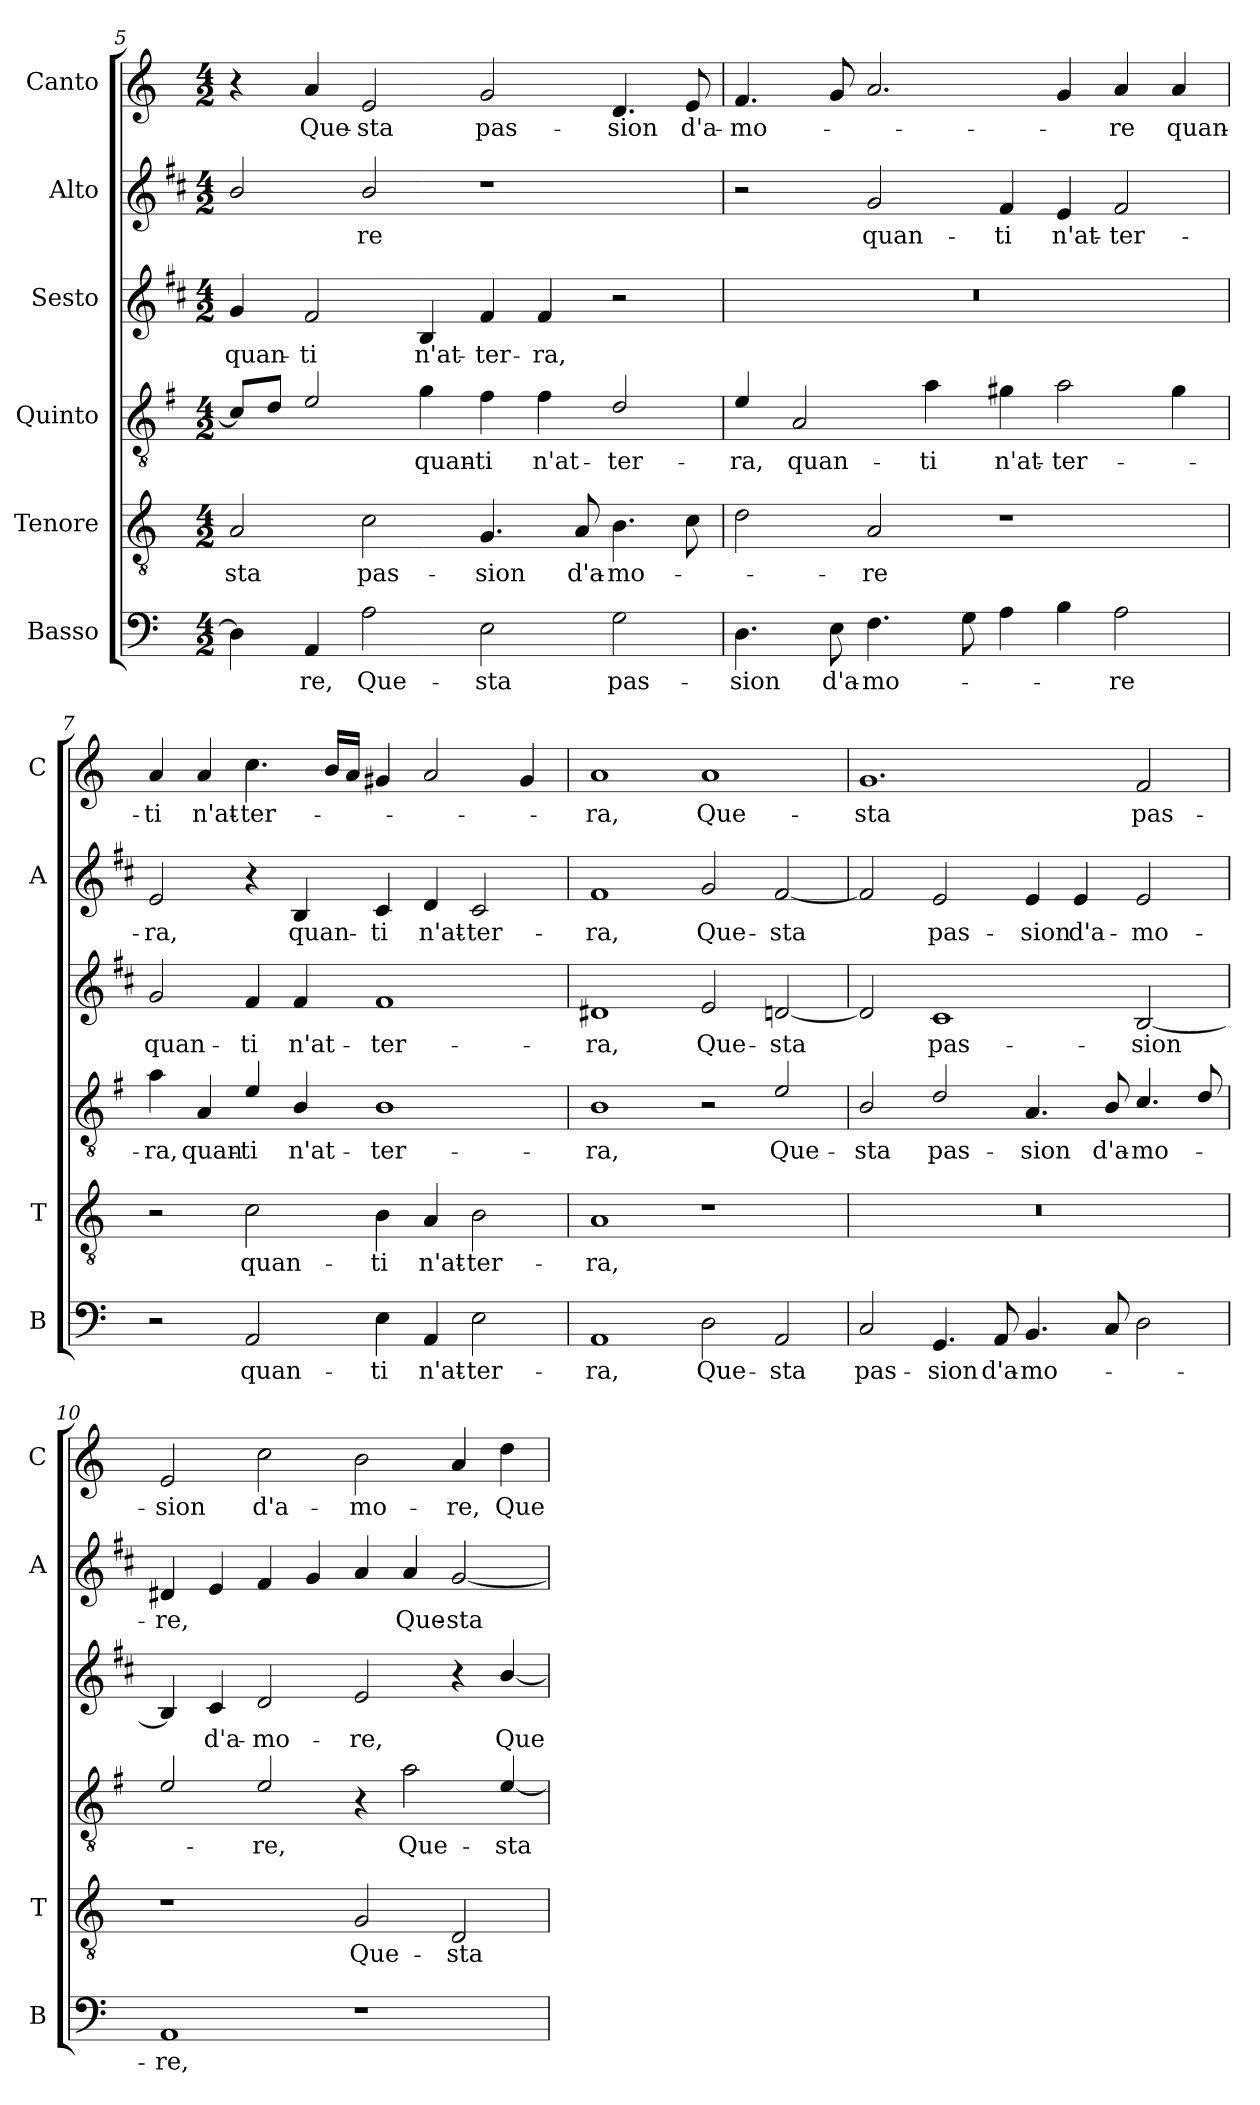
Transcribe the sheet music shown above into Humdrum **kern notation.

**kern	**text	**kern	**text	**kern	**text	**kern	**text	**kern	**text	**kern	**text
*part6	*part6	*part5	*part5	*part4	*part4	*part3	*part3	*part2	*part2	*part1	*part1
*staff6	*staff6	*staff5	*staff5	*staff4	*staff4	*staff3	*staff3	*staff2	*staff2	*staff1	*staff1
*I"Basso	*	*I"Tenore	*	*I"Quinto	*	*I"Sesto	*	*I"Alto	*	*I"Canto	*
*I'B	*	*I'T	*	*	*	*	*	*I'A	*	*I'C	*
*clefF4	*	*clefGv2	*	*clefGv2	*	*clefG2	*	*clefG2	*	*clefG2	*
*	*	*	*	*ITrd4c7	*	*ITrd1c2	*	*ITrd1c2	*	*	*
*k[]	*	*k[]	*	*k[]	*	*k[]	*	*k[]	*	*k[]	*
*C:	*	*C:	*	*C:	*	*C:	*	*C:	*	*C:	*
*M4/2	*	*M4/2	*	*M4/2	*	*M4/2	*	*M4/2	*	*M4/2	*
=5	=5	=5	=5	=5	=5	=5	=5	=5	=5	=5	=5
!	!	!	!LO:LY:b	!	!	!	!LO:LY:b	!	!	!	!
4D\]	.	2A/	-sta	8F/L]	.	4f/	quan-	2a/	.	4r	.
.	.	.	.	8G/J	.	.	.	.	.	.	.
!	!LO:LY:b	!	!	!	!	!	!LO:LY:b	!	!	!	!LO:LY:b
4AA/	-re,	.	.	2A/	.	2e/	-ti	.	.	4a/	Que-
!	!LO:LY:b	!	!LO:LY:b	!	!	!	!	!	!LO:LY:b	!	!LO:LY:b
2A\	Que-	2c\	pas-	.	.	.	.	2a/	-re	2e/	-sta
!	!	!	!	!	!LO:LY:b	!	!LO:LY:b	!	!	!	!
.	.	.	.	4c\	quan-	4A/	n'at-	.	.	.	.
!	!LO:LY:b	!	!LO:LY:b	!	!LO:LY:b	!	!LO:LY:b	!	!	!	!LO:LY:b
2E\	-sta	4.G/	-sion	4B\	-ti	4e/	-ter-	1r	.	2g/	pas-
!	!	!	!	!	!LO:LY:b	!	!LO:LY:b	!	!	!	!
.	.	.	.	4B\	n'at-	4e/	-ra,	.	.	.	.
!	!	!	!LO:LY:b	!	!	!	!	!	!	!	!
.	.	8A/	d'a-	.	.	.	.	.	.	.	.
!	!LO:LY:b	!	!LO:LY:b	!	!LO:LY:b	!	!	!	!	!	!LO:LY:b
2G\	pas-	4.B\	-mo-	2G/	-ter-	2r	.	.	.	4.d/	-sion
!	!	!	!	!	!	!	!	!	!	!	!LO:LY:b
.	.	8c\	.	.	.	.	.	.	.	8e/	d'a-
=6	=6	=6	=6	=6	=6	=6	=6	=6	=6	=6	=6
!	!LO:LY:b	!	!	!	!LO:LY:b	!	!	!	!	!	!LO:LY:b
4.D\	-sion	2d\	.	4A/	-ra,	0r	.	2r	.	4.f/	-mo-
!	!	!	!	!	!LO:LY:b	!	!	!	!	!	!
.	.	.	.	2D/	quan-	.	.	.	.	.	.
!	!LO:LY:b	!	!	!	!	!	!	!	!	!	!
8E\	d'a-	.	.	.	.	.	.	.	.	8g/	.
!	!LO:LY:b	!	!LO:LY:b	!	!	!	!	!	!LO:LY:b	!	!
4.F\	-mo-	2A/	-re	.	.	.	.	2f/	quan-	2.a/	.
!	!	!	!	!	!LO:LY:b	!	!	!	!	!	!
.	.	.	.	4d\	-ti	.	.	.	.	.	.
8G\	.	.	.	.	.	.	.	.	.	.	.
!	!	!	!	!	!LO:LY:b	!	!	!	!LO:LY:b	!	!
4A\	.	1r	.	4c#X\	n'at-	.	.	4e/	-ti	.	.
!	!	!	!	!	!LO:LY:b	!	!	!	!LO:LY:b	!	!
4B\	.	.	.	2d\	-ter-	.	.	4d/	n'at-	4g/	.
!	!LO:LY:b	!	!	!	!	!	!	!	!LO:LY:b	!	!LO:LY:b
2A\	-re	.	.	.	.	.	.	2e/	-ter-	4a/	-re
!	!	!	!	!	!	!	!	!	!	!	!LO:LY:b
.	.	.	.	4c#\	.	.	.	.	.	4a/	quan-
!!LO:PB:g=z
=7	=7	=7	=7	=7	=7	=7	=7	=7	=7	=7	=7
!	!	!	!	!	!LO:LY:b	!	!LO:LY:b	!	!LO:LY:b	!	!LO:LY:b
2r	.	2r	.	4d\	-ra,	2f/	quan-	2d/	-ra,	4a/	-ti
!	!	!	!	!	!LO:LY:b	!	!	!	!	!	!LO:LY:b
.	.	.	.	4D/	quan-	.	.	.	.	4a/	n'at-
!	!LO:LY:b	!	!LO:LY:b	!	!LO:LY:b	!	!LO:LY:b	!	!	!	!LO:LY:b
2AA/	quan-	2c\	quan-	4A/	-ti	4e/	-ti	4r	.	4.cc\	-ter-
!	!	!	!	!	!LO:LY:b	!	!LO:LY:b	!	!LO:LY:b	!	!
.	.	.	.	4E/	n'at-	4e/	n'at-	4A/	quan-	.	.
.	.	.	.	.	.	.	.	.	.	16b/LL	.
.	.	.	.	.	.	.	.	.	.	16a/JJ	.
!	!LO:LY:b	!	!LO:LY:b	!	!LO:LY:b	!	!LO:LY:b	!	!LO:LY:b	!	!
4E\	-ti	4B\	-ti	1E	-ter-	1e	-ter-	4B/	-ti	4g#X/	.
!	!LO:LY:b	!	!LO:LY:b	!	!	!	!	!	!LO:LY:b	!	!
4AA/	n'at-	4A/	n'at-	.	.	.	.	4c/	n'at-	2a/	.
!	!LO:LY:b	!	!LO:LY:b	!	!	!	!	!	!LO:LY:b	!	!
2E\	-ter-	2B\	-ter-	.	.	.	.	2B/	-ter-	.	.
.	.	.	.	.	.	.	.	.	.	4g#/	.
=8	=8	=8	=8	=8	=8	=8	=8	=8	=8	=8	=8
!	!LO:LY:b	!	!LO:LY:b	!	!LO:LY:b	!	!LO:LY:b	!	!LO:LY:b	!	!LO:LY:b
1AA	-ra,	1A	-ra,	1E	-ra,	1c#X	-ra,	1e	-ra,	1a	-ra,
!	!LO:LY:b	!	!	!	!	!	!LO:LY:b	!	!LO:LY:b	!	!LO:LY:b
2D\	Que-	1r	.	2r	.	2d/	Que-	2f/	Que-	1a	Que-
!	!LO:LY:b	!	!	!	!LO:LY:b	!	!LO:LY:b	!	!LO:LY:b	!	!
2AA/	-sta	.	.	2A/	Que-	[2cn/	-sta	[2e/	-sta	.	.
=9	=9	=9	=9	=9	=9	=9	=9	=9	=9	=9	=9
!	!LO:LY:b	!	!	!	!LO:LY:b	!	!	!	!	!	!LO:LY:b
2C/	pas-	0r	.	2E/	-sta	2c/]	.	2e/]	.	1.g	-sta
!	!LO:LY:b	!	!	!	!LO:LY:b	!	!LO:LY:b	!	!LO:LY:b	!	!
4.GG/	-sion	.	.	2G/	pas-	1B	pas-	2d/	pas-	.	.
!	!LO:LY:b	!	!	!	!	!	!	!	!	!	!
8AA/	d'a-	.	.	.	.	.	.	.	.	.	.
!	!LO:LY:b	!	!	!	!LO:LY:b	!	!	!	!LO:LY:b	!	!
4.BB/	-mo-	.	.	4.D/	-sion	.	.	4d/	-sion	.	.
!	!	!	!	!	!	!	!	!	!LO:LY:b	!	!
.	.	.	.	.	.	.	.	4d/	d'a-	.	.
!	!	!	!	!	!LO:LY:b	!	!	!	!	!	!
8C/	.	.	.	8E/	d'a-	.	.	.	.	.	.
!	!	!	!	!	!LO:LY:b	!	!LO:LY:b	!	!LO:LY:b	!	!LO:LY:b
2D\	.	.	.	4.F/	-mo-	[2A/	-sion	2d/	-mo-	2f/	pas-
.	.	.	.	8G/	.	.	.	.	.	.	.
=10	=10	=10	=10	=10	=10	=10	=10	=10	=10	=10	=10
!	!LO:LY:b	!	!	!	!	!	!	!	!LO:LY:b	!	!LO:LY:b
1AA	-re,	1r	.	2A/	.	4A/]	.	4c#X/	-re,	2e/	-sion
!	!	!	!	!	!	!	!LO:LY:b	!	!	!	!
.	.	.	.	.	.	4B/	d'a-	4d/	.	.	.
!	!	!	!	!	!LO:LY:b	!	!LO:LY:b	!	!	!	!LO:LY:b
.	.	.	.	2A/	-re,	2c/	-mo-	4e/	.	2cc\	d'a-
.	.	.	.	.	.	.	.	4f/	.	.	.
!	!	!	!LO:LY:b	!	!	!	!LO:LY:b	!	!	!	!LO:LY:b
1r	.	2G/	Que-	4r	.	2d/	-re,	4g/	.	2b\	-mo-
!	!	!	!	!	!LO:LY:b	!	!	!	!LO:LY:b	!	!
.	.	.	.	2d\	Que-	.	.	4g/	Que-	.	.
!	!	!	!LO:LY:b	!	!	!	!	!	!LO:LY:b	!	!LO:LY:b
.	.	2D/	-sta	.	.	4r	.	[2f/	-sta	4a/	-re,
!	!	!	!	!	!LO:LY:b	!	!LO:LY:b	!	!	!	!LO:LY:b
.	.	.	.	[4A/	-sta	[4a/	Que-	.	.	4dd\	Que-
=	=	=	=	=	=	=	=	=	=	=	=
*-	*-	*-	*-	*-	*-	*-	*-	*-	*-	*-	*-
